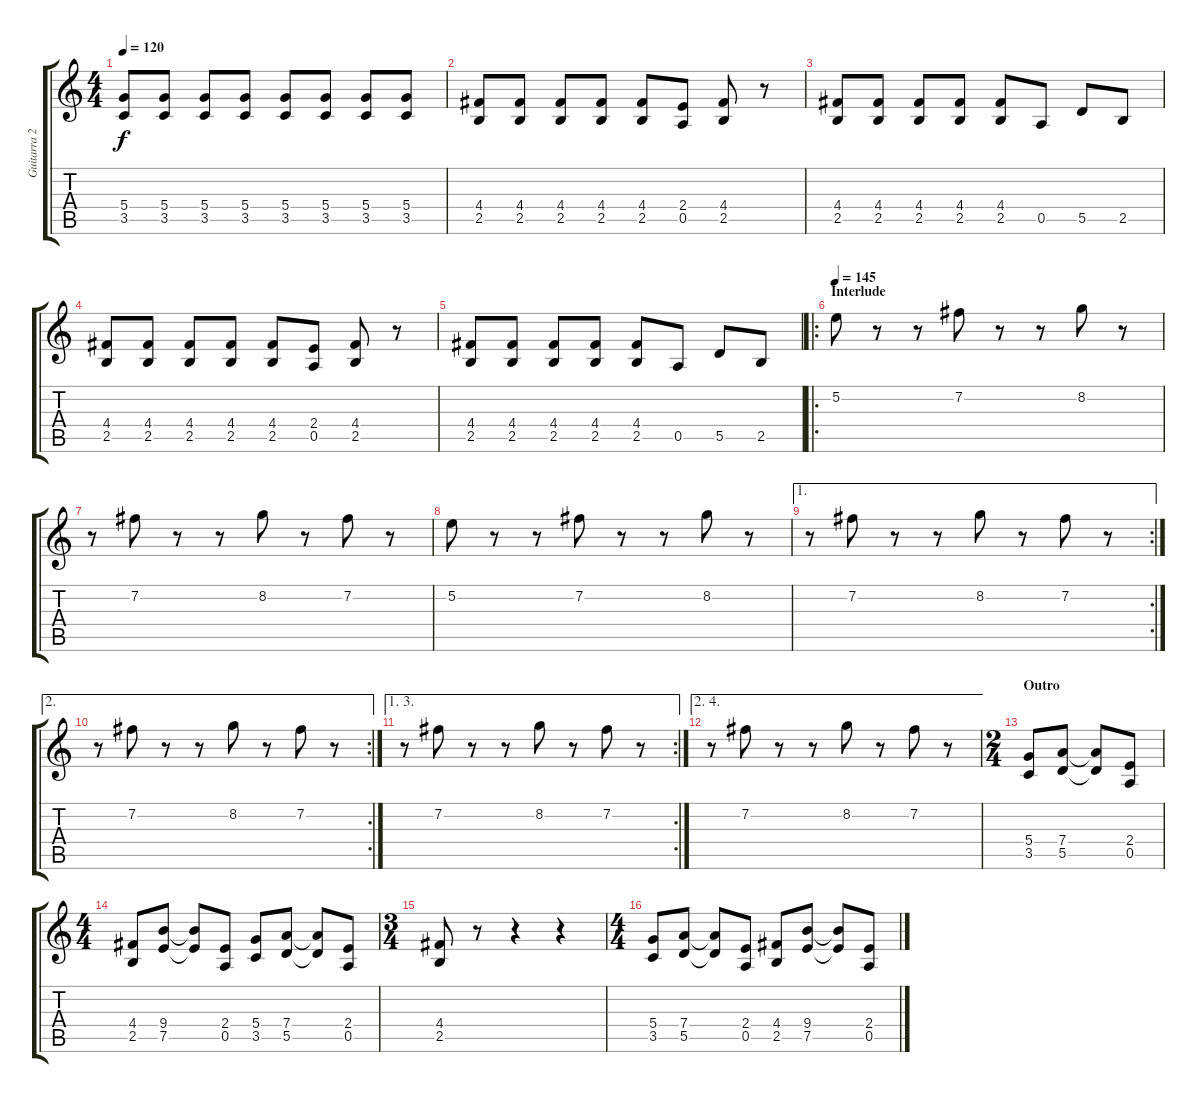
\track ("Guitarra 2" "Guitarra 2") {instrument distortionguitar}
\staff {score tabs}
\tuning (E4 B3 G3 D3 A2 E2) {hide}
\ts (4 4)
\tempo 120
\clef g2
\ks c
(5.4 3.5).8{dy f} (5.4 3.5).8 (5.4 3.5).8 (5.4 3.5).8 (5.4 3.5).8 (5.4 3.5).8 (5.4 3.5).8 (5.4 3.5).8 |
(4.4 2.5).8 (4.4 2.5).8 (4.4 2.5).8 (4.4 2.5).8 (4.4 2.5).8 (2.4 0.5).8 (4.4 2.5).8 r.8 |
(4.4 2.5).8 (4.4 2.5).8 (4.4 2.5).8 (4.4 2.5).8 (4.4 2.5).8 0.5.8 5.5.8 2.5.8 |
(4.4 2.5).8 (4.4 2.5).8 (4.4 2.5).8 (4.4 2.5).8 (4.4 2.5).8 (2.4 0.5).8 (4.4 2.5).8 r.8 |
(4.4 2.5).8 (4.4 2.5).8 (4.4 2.5).8 (4.4 2.5).8 (4.4 2.5).8 0.5.8 5.5.8 2.5.8 |
\ro
\section ("" "Interlude")
\tempo 145
5.2.8 r.8 r.8 7.2.8 r.8 r.8 8.2.8 r.8 |
r.8 7.2.8 r.8 r.8 8.2.8 r.8 7.2.8 r.8 |
5.2.8 r.8 r.8 7.2.8 r.8 r.8 8.2.8 r.8 |
\ae 1
\rc 2
r.8 7.2.8 r.8 r.8 8.2.8 r.8 7.2.8 r.8 |
\ae 2
\rc 2
r.8 7.2.8 r.8 r.8 8.2.8 r.8 7.2.8 r.8 |
\ae (1 3)
\rc 2
r.8 7.2.8 r.8 r.8 8.2.8 r.8 7.2.8 r.8 |
\ae (2 4)
r.8 7.2.8 r.8 r.8 8.2.8 r.8 7.2.8 r.8 |
\ts (2 4)
\section ("" "Outro")
(5.4 3.5).8 (7.4 5.5).8 (7.4{t} 5.5{t}).8 (2.4 0.5).8 |
\ts (4 4)
(4.4 2.5).8 (9.4 7.5).8 (9.4{t} 7.5{t}).8 (2.4 0.5).8 (5.4 3.5).8 (7.4 5.5).8 (7.4{t} 5.5{t}).8 (2.4 0.5).8 |
\ts (3 4)
(4.4 2.5).8 r.8 r.4 r.4 |
\ts (4 4)
(5.4 3.5).8 (7.4 5.5).8 (7.4{t} 5.5{t}).8 (2.4 0.5).8 (4.4 2.5).8 (9.4 7.5).8 (9.4{t} 7.5{t}).8 (2.4 0.5).8
